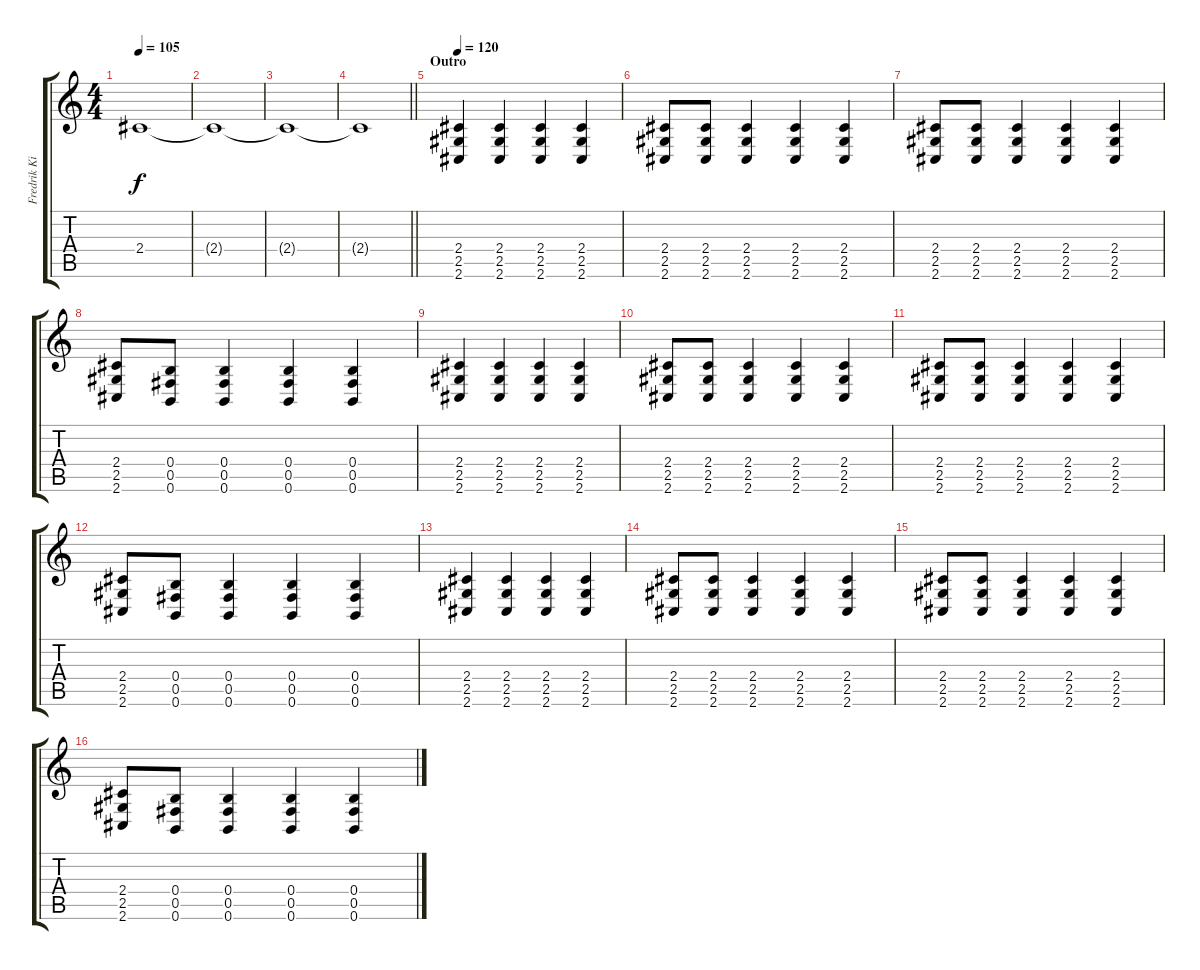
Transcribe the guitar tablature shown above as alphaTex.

\track ("Fredrik Kihlberg" "Fredrik Ki") {instrument distortionguitar}
\staff {score tabs}
\tuning (Db4 Ab3 E3 B2 Gb2 B1) {hide}
\ts (4 4)
\tempo 105
\clef g2
\ks c
2.4.1{dy f} |
2.4{t}.1 |
2.4{t}.1 |
\barLineRight lightlight
2.4{t}.1 |
\section ("" "Outro")
\tempo 120
(2.4 2.5 2.6).4{volume 13 instrument distortionguitar} (2.4 2.5 2.6).4 (2.4 2.5 2.6).4 (2.4 2.5 2.6).4 |
(2.4 2.5 2.6).8 (2.4 2.5 2.6).8 (2.4 2.5 2.6).4 (2.4 2.5 2.6).4 (2.4 2.5 2.6).4 |
(2.4 2.5 2.6).8 (2.4 2.5 2.6).8 (2.4 2.5 2.6).4 (2.4 2.5 2.6).4 (2.4 2.5 2.6).4 |
(2.4 2.5 2.6).8 (0.4 0.5 0.6).8 (0.4 0.5 0.6).4 (0.4 0.5 0.6).4 (0.4 0.5 0.6).4 |
(2.4 2.5 2.6).4 (2.4 2.5 2.6).4 (2.4 2.5 2.6).4 (2.4 2.5 2.6).4 |
(2.4 2.5 2.6).8 (2.4 2.5 2.6).8 (2.4 2.5 2.6).4 (2.4 2.5 2.6).4 (2.4 2.5 2.6).4 |
(2.4 2.5 2.6).8 (2.4 2.5 2.6).8 (2.4 2.5 2.6).4 (2.4 2.5 2.6).4 (2.4 2.5 2.6).4 |
(2.4 2.5 2.6).8 (0.4 0.5 0.6).8 (0.4 0.5 0.6).4 (0.4 0.5 0.6).4 (0.4 0.5 0.6).4 |
(2.4 2.5 2.6).4 (2.4 2.5 2.6).4 (2.4 2.5 2.6).4 (2.4 2.5 2.6).4 |
(2.4 2.5 2.6).8 (2.4 2.5 2.6).8 (2.4 2.5 2.6).4 (2.4 2.5 2.6).4 (2.4 2.5 2.6).4 |
(2.4 2.5 2.6).8 (2.4 2.5 2.6).8 (2.4 2.5 2.6).4 (2.4 2.5 2.6).4 (2.4 2.5 2.6).4 |
(2.4 2.5 2.6).8 (0.4 0.5 0.6).8 (0.4 0.5 0.6).4 (0.4 0.5 0.6).4 (0.4 0.5 0.6).4
